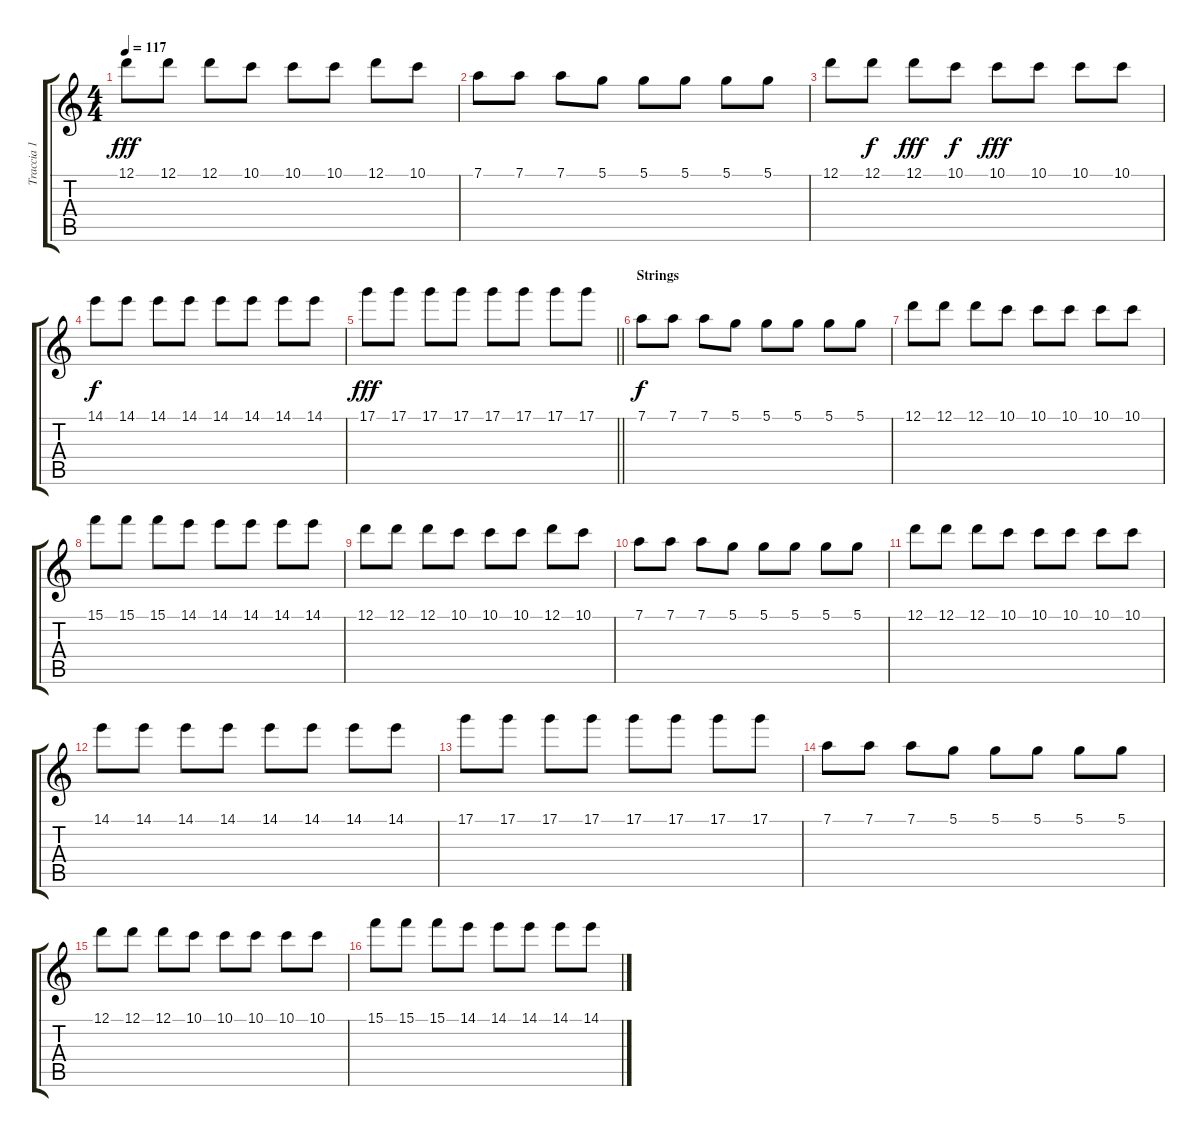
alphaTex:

\track ("Traccia 1" "Traccia 1") {instrument distortionguitar}
\staff {score tabs}
\tuning (D4 A3 F3 C3 G2 D2) {hide}
\ts (4 4)
\tempo 117
\clef g2
\ks c
12.1.8{dy fff} 12.1.8 12.1.8 10.1.8 10.1.8 10.1.8 12.1.8 10.1.8 |
7.1.8 7.1.8 7.1.8 5.1.8 5.1.8 5.1.8 5.1.8 5.1.8 |
12.1.8 12.1.8{dy f} 12.1.8{dy fff} 10.1.8{dy f} 10.1.8{dy fff} 10.1.8 10.1.8 10.1.8 |
14.1.8{dy f} 14.1.8 14.1.8 14.1.8 14.1.8 14.1.8 14.1.8 14.1.8 |
\barLineRight lightlight
17.1.8{dy fff} 17.1.8 17.1.8 17.1.8 17.1.8 17.1.8 17.1.8 17.1.8 |
\section ("" "Strings")
7.1.8{dy f} 7.1.8 7.1.8 5.1.8 5.1.8 5.1.8 5.1.8 5.1.8 |
12.1.8 12.1.8 12.1.8 10.1.8 10.1.8 10.1.8 10.1.8 10.1.8 |
15.1.8 15.1.8 15.1.8 14.1.8 14.1.8 14.1.8 14.1.8 14.1.8 |
12.1.8 12.1.8 12.1.8 10.1.8 10.1.8 10.1.8 12.1.8 10.1.8 |
7.1.8 7.1.8 7.1.8 5.1.8 5.1.8 5.1.8 5.1.8 5.1.8 |
12.1.8 12.1.8 12.1.8 10.1.8 10.1.8 10.1.8 10.1.8 10.1.8 |
14.1.8 14.1.8 14.1.8 14.1.8 14.1.8 14.1.8 14.1.8 14.1.8 |
17.1.8 17.1.8 17.1.8 17.1.8 17.1.8 17.1.8 17.1.8 17.1.8 |
7.1.8 7.1.8 7.1.8 5.1.8 5.1.8 5.1.8 5.1.8 5.1.8 |
12.1.8 12.1.8 12.1.8 10.1.8 10.1.8 10.1.8 10.1.8 10.1.8 |
15.1.8 15.1.8 15.1.8 14.1.8 14.1.8 14.1.8 14.1.8 14.1.8
